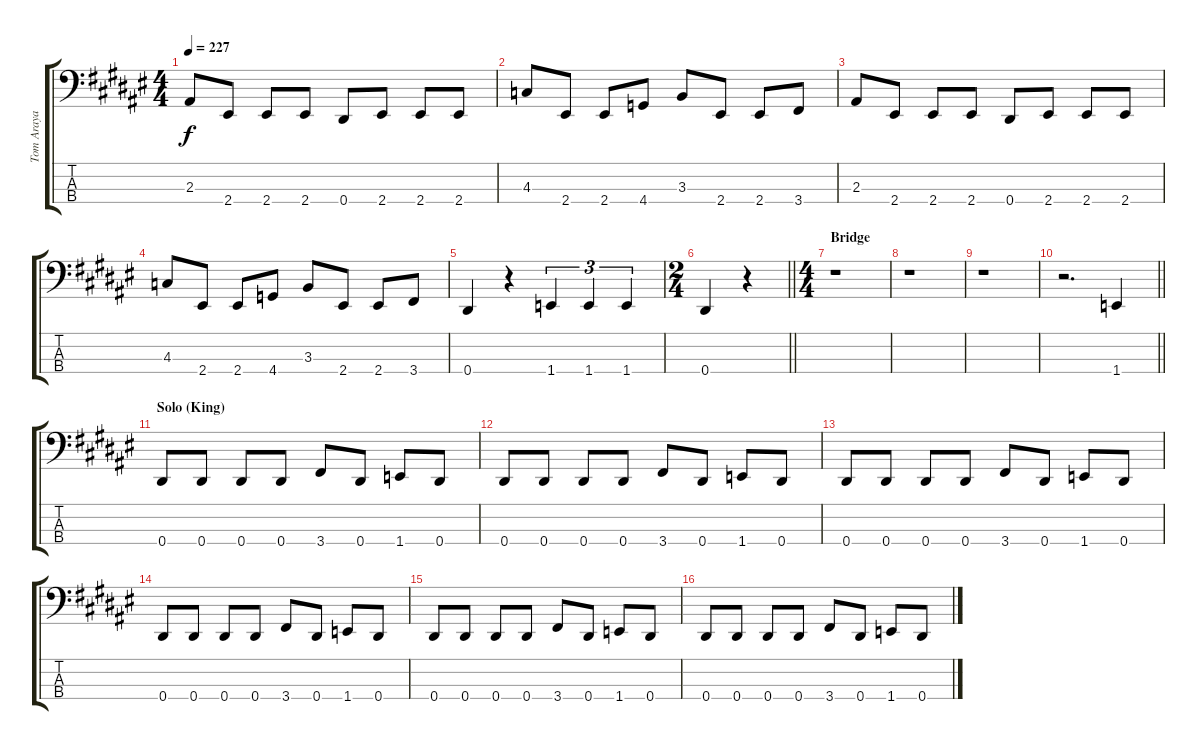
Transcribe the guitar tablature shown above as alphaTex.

\track ("Tom Araya" "Tom Araya") {instrument electricbassfinger}
\staff {score tabs}
\tuning (Gb2 Db2 Ab1 Eb1) {hide}
\ts (4 4)
\tempo 227
\clef f4
\ks f#
2.3.8{dy f} 2.4.8 2.4.8 2.4.8 0.4.8 2.4.8 2.4.8 2.4.8 |
4.3.8 2.4.8 2.4.8 4.4.8 3.3.8 2.4.8 2.4.8 3.4.8 |
2.3.8 2.4.8 2.4.8 2.4.8 0.4.8 2.4.8 2.4.8 2.4.8 |
4.3.8 2.4.8 2.4.8 4.4.8 3.3.8 2.4.8 2.4.8 3.4.8 |
0.4.4 r.4 1.4.4{tu (3 2)} 1.4.4{tu (3 2)} 1.4.4{tu (3 2)} |
\ts (2 4)
\barLineRight lightlight
0.4.4 r.4 |
\ts (4 4)
\section ("" "Bridge")
r.1 |
r.1 |
r.1 |
\barLineRight lightlight
r.2{d} 1.4.4 |
\section ("" "Solo (King)")
0.4.8 0.4.8 0.4.8 0.4.8 3.4.8 0.4.8 1.4.8 0.4.8 |
0.4.8 0.4.8 0.4.8 0.4.8 3.4.8 0.4.8 1.4.8 0.4.8 |
0.4.8 0.4.8 0.4.8 0.4.8 3.4.8 0.4.8 1.4.8 0.4.8 |
0.4.8 0.4.8 0.4.8 0.4.8 3.4.8 0.4.8 1.4.8 0.4.8 |
0.4.8 0.4.8 0.4.8 0.4.8 3.4.8 0.4.8 1.4.8 0.4.8 |
0.4.8 0.4.8 0.4.8 0.4.8 3.4.8 0.4.8 1.4.8 0.4.8
